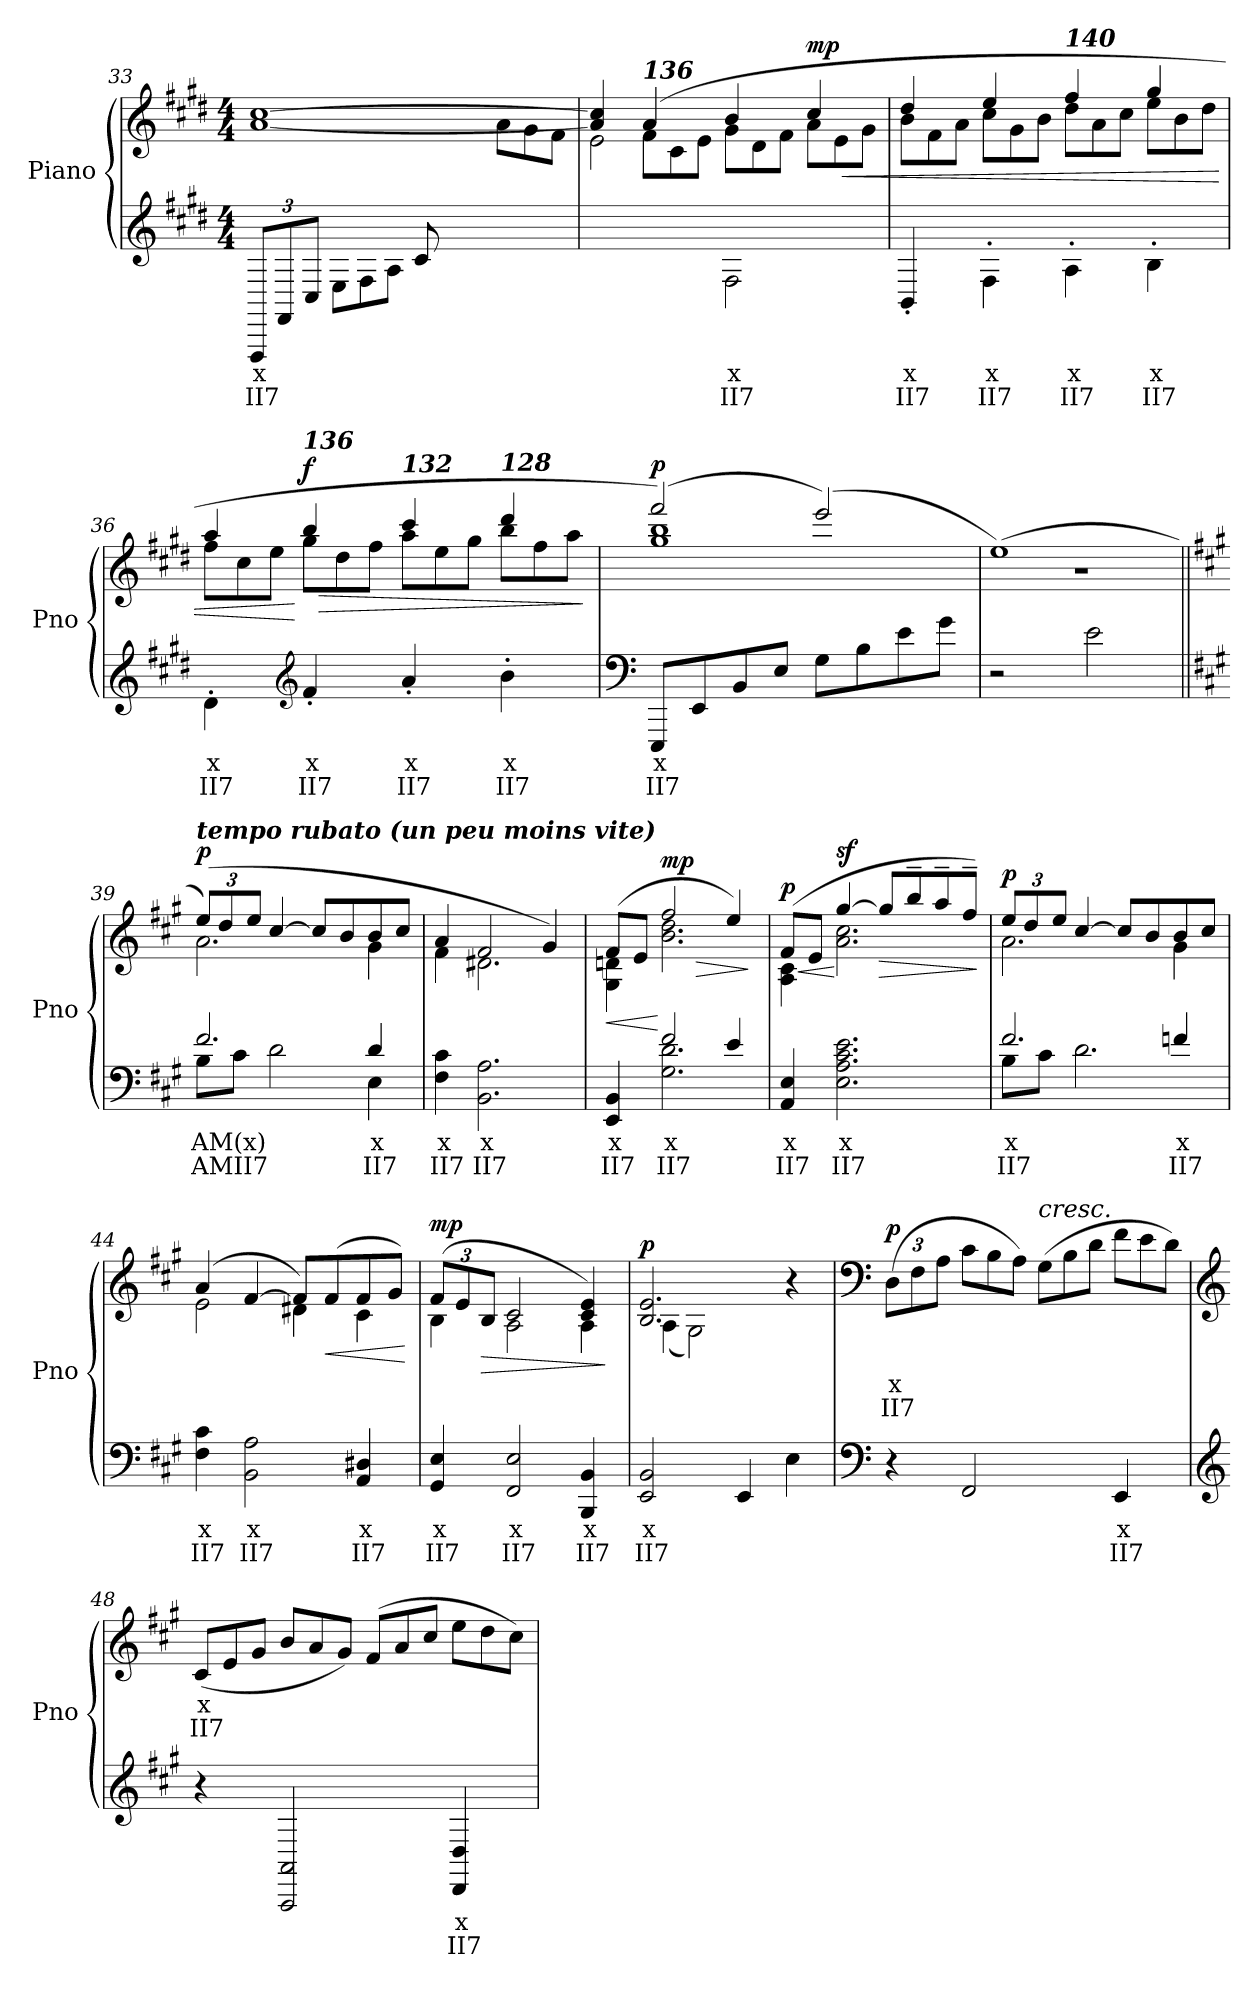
**kern	**text	**text	**kern	**text	**text	**dynam
*part1	*part1	*part1	*part1	*part1	*part1	*part1
*staff2	*staff2	*staff2	*staff1	*staff1	*staff1	*staff1/2
*I"Piano	*	*	*	*	*	*
*I'Pno	*	*	*	*	*	*
*clefG2	*	*	*clefG2	*	*	*
*k[f#c#g#d#]	*	*	*k[f#c#g#d#]	*	*	*
*M4/4	*	*	*M4/4	*	*	*
=33	=33	=33	=33	=33	=33	=33
*^	*	*	*	*	*	*
*	*Xbrackettup	*	*	*	*	*	*
!	!	!	!	!LO:TX:a:Bi:t=132	!	!	!
!	!	!LO:LY:b	!	!	!	!	!
*	*	*	*	*^	*	*	*
*	*	*	*	*	*^	*	*	*
2.ryy	12FFF#/L	x	II7	[1a [1cc#	2.ryy	12%7ryy	.	.	.
.	12FF#/	.	.	.	.	.	.	.	.
.	12C#/J	.	.	.	.	.	.	.	.
*	*Xtuplet	*	*	*	*	*	*	*	*
.	12E\L	.	.	.	.	.	.	.	.
.	12F#\	.	.	.	.	.	.	.	.
.	12A\J	.	.	.	.	.	.	.	.
.	12c#/L	.	.	.	.	.	.	.	.
.	6ryy	.	.	.	.	12e\	.	.	.
.	.	.	.	.	.	12f#\J	.	.	.
*	*	*	*	*	*Xtuplet	*	*	*	*
4ryy	4ryy	.	.	.	12a\L	4ryy	.	.	.
.	.	.	.	.	12g#\	.	.	.	.
.	.	.	.	.	12f#\J	.	.	.	.
!!LO:PB:g=z	!!	!!
=34	=34	=34	=34	=34	=34	=34	=34	=34	=34
4ryy	2ryy	.	.	4a/] 4cc#/]	4ryy	(<2e\	.	.	.
!	!	!	!	!LO:TX:a:Bi:t=136	!	!	!	!	!
2.ryy	.	.	.	(>4a/	12f#\L	.	.	.	.
.	.	.	.	.	12c#\	.	.	.	.
.	.	.	.	.	12e\J	.	.	.	.
!	!	!LO:LY:b	!	!	!	!	!	!	!
.	2F#\)	x	II7	4b/	12g#\L	2ryy	.	.	.
.	.	.	.	.	12d#\	.	.	.	.
.	.	.	.	.	12f#\J	.	.	.	.
!	!	!	!	!	!	!	!	!	!LO:HP:b
!	!	!	!	!	!	!	!	!	!LO:DY:n=1:b
.	.	.	.	4cc#/	12a\L	.	.	.	< mp
.	.	.	.	.	12e\	.	.	.	.
.	.	.	.	.	12g#\J	.	.	.	.
*v	*v	*	*	*	*	*	*	*	*
*	*	*	*v	*v	*v	*	*	*
=35	=35	=35	=35	=35	=35	=35
*	*	*	*^	*	*	*
!	!LO:LY:b	!	!	!	!	!	!
4BB'/	x	II7	4dd#/	12b\L	.	.	.
.	.	.	.	12f#\	.	.	.
.	.	.	.	12a\J	.	.	.
!	!LO:LY:b	!	!	!	!	!	!
4F#'\	x	II7	4ee/	12cc#\L	.	.	.
.	.	.	.	12g#\	.	.	.
.	.	.	.	12b\J	.	.	.
!	!	!	!LO:TX:a:Bi:t=140	!	!	!	!
!	!LO:LY:b	!	!	!	!	!	!
4A'\	x	II7	4ff#/	12dd#\L	.	.	.
.	.	.	.	12a\	.	.	.
.	.	.	.	12cc#\J	.	.	.
!	!LO:LY:b	!	!	!	!	!	!
4B'\	x	II7	4gg#/	12ee\L	.	.	.
.	.	.	.	12b\	.	.	.
.	.	.	.	12dd#\J	.	.	.
=36	=36	=36	=36	=36	=36	=36	=36
!	!LO:LY:b	!	!	!	!	!	!
4d#'\	x	II7	4aa/	12ff#\L	.	.	.
.	.	.	.	12cc#\	.	.	.
.	.	.	.	12ee\J	.	.	.
*clefG2	*	*	*	*	*	*	*
!	!	!	!LO:TX:a:Bi:t=136	!	!	!	!
!	!LO:LY:b	!	!	!	!	!	!LO:HP:n=1:b
!	!	!	!	!	!	!	!LO:DY:n=1:b
4f#'/	x	II7	4bb/	12gg#\L	.	.	[ > f
.	.	.	.	12dd#\	.	.	.
.	.	.	.	12ff#\J	.	.	.
!	!	!	!LO:TX:a:Bi:t=132	!	!	!	!
!	!LO:LY:b	!	!	!	!	!	!
4a'/	x	II7	4ccc#/	12aa\L	.	.	.
.	.	.	.	12ee\	.	.	.
.	.	.	.	12gg#\J	.	.	.
!	!	!	!LO:TX:a:Bi:t=128	!	!	!	!
!	!LO:LY:b	!	!	!	!	!	!
4b'\	x	II7	4ddd#/	12bb\L	.	.	.
.	.	.	.	12ff#\	.	.	.
.	.	.	.	12aa\J	.	.	.
*	*	*	*v	*v	*	*	*
.	.	.	.	.	.	]
=37	=37	=37	=37	=37	=37	=37
*clefF4	*	*	*	*	*	*
!	!	!	!LO:TX:a:Bi:t=120	!	!	!
!	!LO:LY:b	!	!	!	!	!LO:DY:b
*	*	*	*^	*	*	*
8EEE/L	x	II7	(>2fff#/)	1gg# 1bb	.	.	p
8EE/	.	.	.	.	.	.	.
8BB/	.	.	.	.	.	.	.
8E/J	.	.	.	.	.	.	.
8G#\L	.	.	(>2eee/)	.	.	.	.
8B\	.	.	.	.	.	.	.
8e\	.	.	.	.	.	.	.
8g#\J	.	.	.	.	.	.	.
!!LO:LB:g=z	!!
=38	=38	=38	=38	=38	=38	=38	=38
2r	.	.	(>1ee)	1r	.	.	.
2e\	.	.	.	.	.	.	.
=39||	=39||	=39||	=39||	=39||	=39||	=39||	=39||
*k[f#c#g#]	*	*	*k[f#c#g#]	*	*	*	*
*^	*	*	*	*	*	*	*
!	!	!LO:LY:b	!	!	!	!	!	!
*	*	*	*	*tuplet	*	*	*	*
*	*	*	*	*Xbrackettup	*	*	*	*
!	!	!	!	!LO:TX:a:Bi:t=tempo rubato (un peu moins vite)	!	!	!	!
!	!	!	!	!	!	!	!	!LO:DY:b
2.f#/	8B\L	AM(x)	AMII7	(>12ee/L)	2.a\	.	.	p
.	.	.	.	12dd/	.	.	.	.
.	8c#\J	.	.	.	.	.	.	.
.	.	.	.	12ee/J	.	.	.	.
.	2d\	.	.	[4cc#/	.	.	.	.
.	.	.	.	8cc#/L]	.	.	.	.
.	.	.	.	8b/	.	.	.	.
!	!	!LO:LY:b	!	!	!	!	!	!
4d/	4E\	x	II7	8b/	4g#\	.	.	.
.	.	.	.	8cc#/J	.	.	.	.
*v	*v	*	*	*	*	*	*	*
=40	=40	=40	=40	=40	=40	=40	=40
!	!LO:LY:b	!	!	!	!	!	!
4F#\ 4c#\	x	II7	4a/	4f#\	.	.	.
!	!LO:LY:b	!	!	!	!	!	!
2.BB\ 2.A\	x	II7	2f#/	2.d#X\	.	.	.
.	.	.	4g#/)	.	.	.	.
*	*	*	*v	*v	*	*	*
=41	=41	=41	=41	=41	=41	=41
!	!LO:LY:b	!	!	!	!	!LO:HP:b
*^	*	*	*^	*	*	*
*	*	*	*	*	*^	*	*	*
4EE/ 4BB/	4ryy	x	II7	(>8f#/L	4G#\ 4dn\	4ryy	.	.	<
.	.	.	.	8e/J	.	.	.	.	.
!	!	!LO:LY:b	!	!	!	!	!	!	!LO:HP:n=1:b
!	!	!	!	!	!	!	!	!	!LO:DY:n=1:b
2f#/	2.G#\ 2.d\	x	II7	2ff#/	2.b\ 2.dd\	2.ryy	.	.	[ > mp
4e/	.	.	.	4ee/)	.	.	.	.	.
*v	*v	*	*	*	*	*	*	*	*
*	*	*	*v	*v	*v	*	*	*
.	.	.	.	.	.	]
=42	=42	=42	=42	=42	=42	=42
!	!LO:LY:b	!	!	!	!	!LO:HP:b
*	*	*	*^	*	*	*
!	!	!	!	!	!	!	!LO:DY:n=1:b
4AA/ 4E/	x	II7	(>8f#/L	4A\ 4c#\	.	.	< p
.	.	.	8e/J	.	.	.	.
!	!LO:LY:b	!	!	!	!	!	!LO:DY:n=2:b
2.E\ 2.A\ 2.c#\ 2.e\	x	II7	[4gg#/	2.a\ 2.cc#\	.	.	[ sf
!	!	!	!	!	!	!	!LO:HP:b
.	.	.	8gg#/L]	.	.	.	>
.	.	.	8bb~/	.	.	.	.
.	.	.	8aa~/	.	.	.	.
.	.	.	8ff#~/J)	.	.	.	.
*	*	*	*v	*v	*	*	*
.	.	.	.	.	.	]
!!LO:PB:g=z
=43	=43	=43	=43	=43	=43	=43
*^	*	*	*	*	*	*
!	!	!LO:LY:b	!	!	!	!	!LO:DY:b
*	*	*	*	*^	*	*	*
2.f#/	8B\L	x	II7	12ee/L	2.a\	.	.	p
.	.	.	.	12dd/	.	.	.	.
.	8c#\J	.	.	.	.	.	.	.
.	.	.	.	12ee/J	.	.	.	.
.	2.d\	.	.	[4cc#/	.	.	.	.
.	.	.	.	8cc#/L]	.	.	.	.
.	.	.	.	8b/	.	.	.	.
!	!	!LO:LY:b	!	!	!	!	!	!
4fn/	.	x	II7	8b/	4g#\	.	.	.
.	.	.	.	8cc#/J	.	.	.	.
*v	*v	*	*	*	*	*	*	*
=44	=44	=44	=44	=44	=44	=44	=44
!	!LO:LY:b	!	!	!	!	!	!
4F#\ 4c#\	x	II7	(>4a/	2e\	.	.	.
!	!LO:LY:b	!	!	!	!	!	!
2BB\ 2A\	x	II7	[4f#/	.	.	.	.
.	.	.	8f#/L])	4d#X\	.	.	.
!	!	!	!	!	!	!	!LO:HP:b
.	.	.	(>8f#/	.	.	.	<
!	!LO:LY:b	!	!	!	!	!	!
4AA/ 4D#X/	x	II7	8f#/	4c#\	.	.	.
.	.	.	8g#/J)	.	.	.	.
*	*	*	*v	*v	*	*	*
.	.	.	.	.	.	[
=45	=45	=45	=45	=45	=45	=45
!	!LO:LY:b	!	!	!	!	!LO:DY:b
*	*	*	*^	*	*	*
4GG#/ 4E/	x	II7	(>12f#/L	4B\	.	.	mp
.	.	.	12e/	.	.	.	.
!	!	!	!	!	!	!	!LO:HP:b
.	.	.	12B/J	.	.	.	>
!	!LO:LY:b	!	!	!	!	!	!
2FF#/ 2E/	x	II7	2c#/	2A\	.	.	.
!	!LO:LY:b	!	!	!	!	!	!
4BBB/ 4BB/	x	II7	4c#/ 4e/)	4A\	.	.	.
*	*	*	*v	*v	*	*	*
.	.	.	.	.	.	]
=46	=46	=46	=46	=46	=46	=46
*^	*	*	*	*	*	*
!	!	!LO:LY:b	!	!	!	!	!LO:DY:b
*	*	*	*	*^	*	*	*
2.ryy	2EE/ 2BB/	x	II7	2.B/ 2.e/	(<4A\	.	.	p
.	.	.	.	.	2G#\)	.	.	.
.	4EE/	.	.	.	.	.	.	.
4ryy	4E\	.	.	4r	4ryy	.	.	.
*v	*v	*	*	*	*	*	*	*
*	*	*	*v	*v	*	*	*
!!LO:LB:g=z
=47	=47	=47	=47	=47	=47	=47
*clefF4	*	*	*clefF4	*	*	*
*^	*	*	*^	*	*	*
!	!	!	!	!LO:TX:a:Bi:t=mosso	!	!	!	!
!	!	!	!	!	!	!LO:LY:b	!	!LO:DY:b
*v	*v	*	*	*	*	*	*	*
*	*	*	*v	*v	*	*	*
4r	.	.	(>12D\L	x	II7	p
.	.	.	12F#\	.	.	.
.	.	.	12A\J	.	.	.
*	*	*	*Xtuplet	*	*	*
2FF#/	.	.	12c#\L	.	.	.
.	.	.	12B\	.	.	.
.	.	.	12A\J)	.	.	.
!	!	!	!LO:TX:a:i:t=cresc.	!	!	!
.	.	.	(>12G#\L	.	.	.
.	.	.	12B\	.	.	.
.	.	.	12d\J	.	.	.
!	!LO:LY:b	!	!	!	!	!
4EE/	x	II7	12f#\L	.	.	.
.	.	.	12e\	.	.	.
.	.	.	12d\J)	.	.	.
!!LO:LB:g=z
=48	=48	=48	=48	=48	=48	=48
*clefG2	*	*	*clefG2	*	*	*
!	!	!	!	!LO:LY:b	!	!
4r	.	.	(<12c#/L	x	II7	.
.	.	.	12e/	.	.	.
.	.	.	12g#/J	.	.	.
2AAA/ 2AA/	.	.	12b/L	.	.	.
.	.	.	12a/	.	.	.
.	.	.	12g#/J)	.	.	.
.	.	.	(>12f#/L	.	.	.
.	.	.	12a/	.	.	.
.	.	.	12cc#/J	.	.	.
!	!LO:LY:b	!	!	!	!	!
4DD/ 4D/	x	II7	12ee\L	.	.	.
.	.	.	12dd\	.	.	.
.	.	.	12cc#\J)	.	.	.
=	=	=	=	=	=	=
*-	*-	*-	*-	*-	*-	*-
